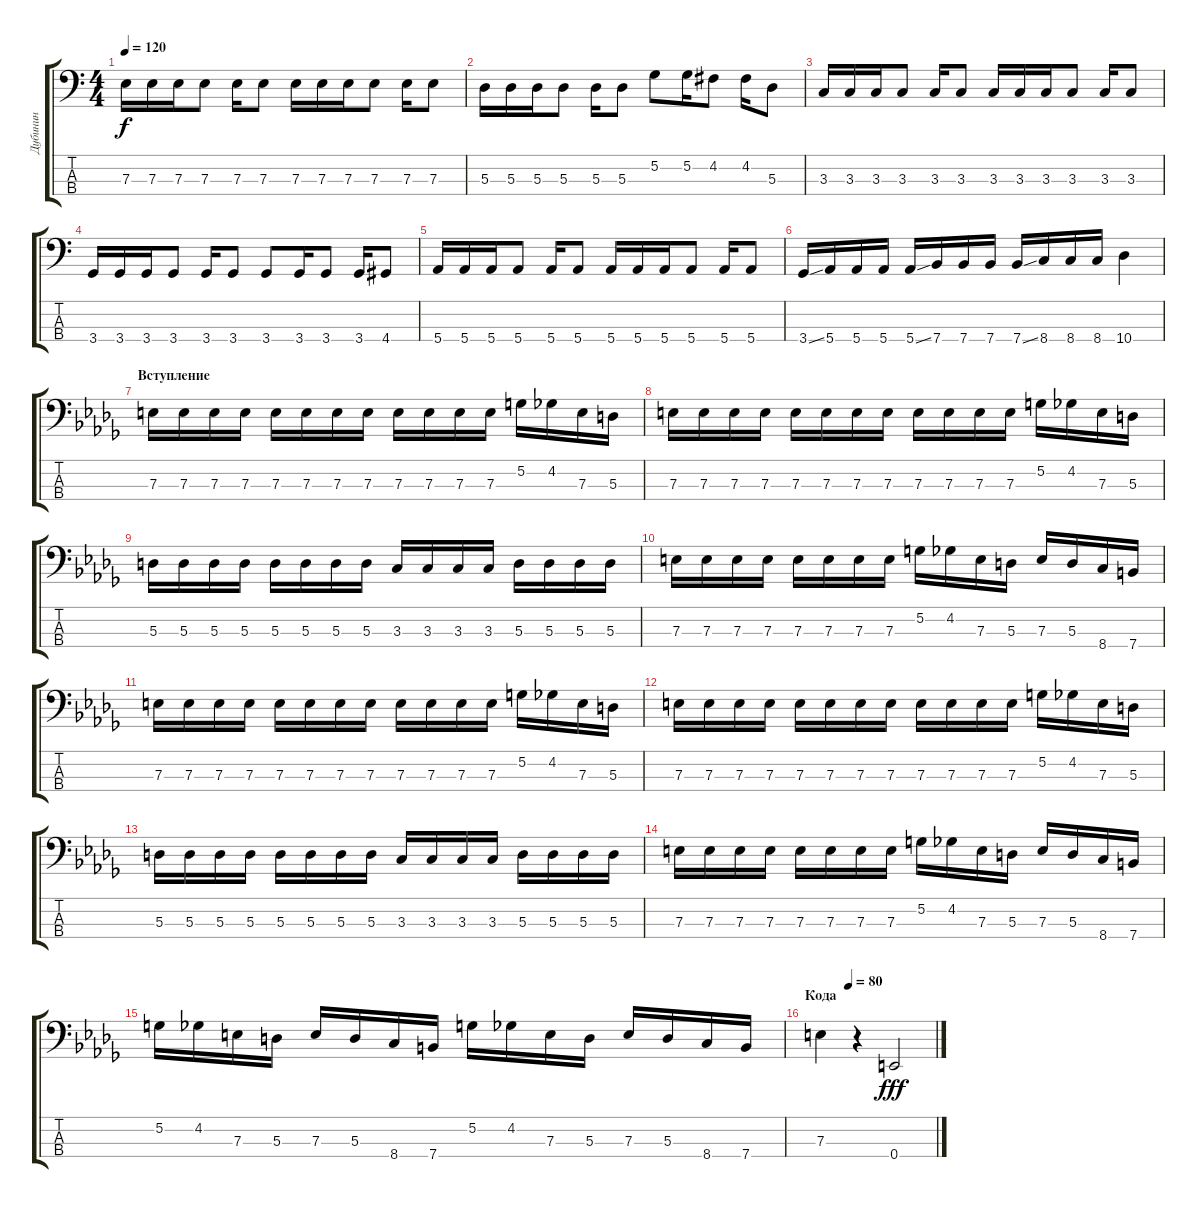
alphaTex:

\track ("Дубинин" "Дубинин") {instrument electricbassfinger}
\staff {score tabs}
\tuning (G2 D2 A1 E1) {hide}
\ts (4 4)
\tempo 120
\clef f4
\ks c
7.3.16{dy f} 7.3.16 7.3.16 7.3.8 7.3.16 7.3.8 7.3.16 7.3.16 7.3.16 7.3.8 7.3.16 7.3.8 |
5.3.16 5.3.16 5.3.16 5.3.8 5.3.16 5.3.8 5.2.8 5.2.16 4.2.8 4.2.16 5.3.8 |
3.3.16 3.3.16 3.3.16 3.3.8 3.3.16 3.3.8 3.3.16 3.3.16 3.3.16 3.3.8 3.3.16 3.3.8 |
3.4.16 3.4.16 3.4.16 3.4.8 3.4.16 3.4.8 3.4.8 3.4.16 3.4.8 3.4.16 4.4.8 |
5.4.16 5.4.16 5.4.16 5.4.8 5.4.16 5.4.8 5.4.16 5.4.16 5.4.16 5.4.8 5.4.16 5.4.8 |
3.4{ss}.16 5.4.16 5.4.16 5.4.16 5.4{ss}.16 7.4.16 7.4.16 7.4.16 7.4{ss}.16 8.4.16 8.4.16 8.4.16 10.4.4 |
\section ("" "Вступление")
\ks db
7.3.16 7.3.16 7.3.16 7.3.16 7.3.16 7.3.16 7.3.16 7.3.16 7.3.16 7.3.16 7.3.16 7.3.16 5.2.16 4.2.16 7.3.16 5.3.16 |
7.3.16 7.3.16 7.3.16 7.3.16 7.3.16 7.3.16 7.3.16 7.3.16 7.3.16 7.3.16 7.3.16 7.3.16 5.2.16 4.2.16 7.3.16 5.3.16 |
5.3.16 5.3.16 5.3.16 5.3.16 5.3.16 5.3.16 5.3.16 5.3.16 3.3.16 3.3.16 3.3.16 3.3.16 5.3.16 5.3.16 5.3.16 5.3.16 |
7.3.16 7.3.16 7.3.16 7.3.16 7.3.16 7.3.16 7.3.16 7.3.16 5.2.16 4.2.16 7.3.16 5.3.16 7.3.16 5.3.16 8.4.16 7.4.16 |
7.3.16 7.3.16 7.3.16 7.3.16 7.3.16 7.3.16 7.3.16 7.3.16 7.3.16 7.3.16 7.3.16 7.3.16 5.2.16 4.2.16 7.3.16 5.3.16 |
7.3.16 7.3.16 7.3.16 7.3.16 7.3.16 7.3.16 7.3.16 7.3.16 7.3.16 7.3.16 7.3.16 7.3.16 5.2.16 4.2.16 7.3.16 5.3.16 |
5.3.16 5.3.16 5.3.16 5.3.16 5.3.16 5.3.16 5.3.16 5.3.16 3.3.16 3.3.16 3.3.16 3.3.16 5.3.16 5.3.16 5.3.16 5.3.16 |
7.3.16 7.3.16 7.3.16 7.3.16 7.3.16 7.3.16 7.3.16 7.3.16 5.2.16 4.2.16 7.3.16 5.3.16 7.3.16 5.3.16 8.4.16 7.4.16 |
5.2.16 4.2.16 7.3.16 5.3.16 7.3.16 5.3.16 8.4.16 7.4.16 5.2.16 4.2.16 7.3.16 5.3.16 7.3.16 5.3.16 8.4.16 7.4.16 |
\section ("" "Кода")
\tempo (80 0.25)
7.3.4 r.4 0.4.2{dy fff volume 0}
